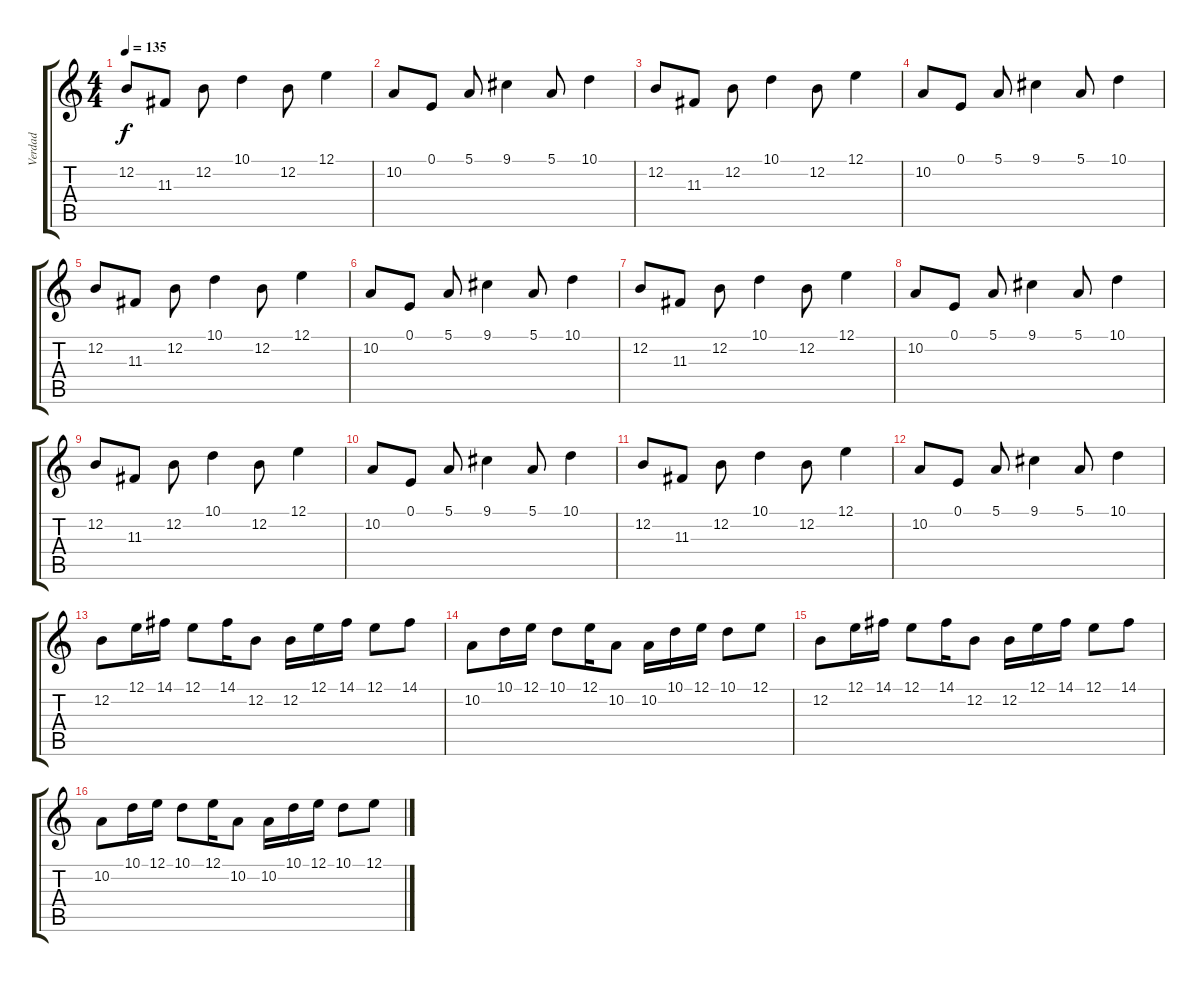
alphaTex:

\track ("Verdad" "Verdad") {instrument lead1square}
\staff {score tabs}
\tuning (E4 B3 G3 D3 A2 E2) {hide}
\ts (4 4)
\tempo 135
\clef g2
\ks c
12.2.8{dy f instrument musicbox} 11.3.8 12.2.8 10.1.4 12.2.8 12.1.4 |
10.2.8 0.1.8 5.1.8 9.1.4 5.1.8 10.1.4 |
12.2.8 11.3.8 12.2.8 10.1.4 12.2.8 12.1.4 |
10.2.8 0.1.8 5.1.8 9.1.4 5.1.8 10.1.4 |
12.2.8 11.3.8 12.2.8 10.1.4 12.2.8 12.1.4 |
10.2.8 0.1.8 5.1.8 9.1.4 5.1.8 10.1.4 |
12.2.8 11.3.8 12.2.8 10.1.4 12.2.8 12.1.4 |
10.2.8 0.1.8 5.1.8 9.1.4 5.1.8 10.1.4 |
12.2.8 11.3.8 12.2.8 10.1.4 12.2.8 12.1.4 |
10.2.8 0.1.8 5.1.8 9.1.4 5.1.8 10.1.4 |
12.2.8 11.3.8 12.2.8 10.1.4 12.2.8 12.1.4 |
10.2.8 0.1.8 5.1.8 9.1.4 5.1.8 10.1.4 |
12.2.8{instrument lead1square} 12.1.16 14.1.16 12.1.8 14.1.16 12.2.8 12.2.16 12.1.16 14.1.16 12.1.8 14.1.8 |
10.2.8 10.1.16 12.1.16 10.1.8 12.1.16 10.2.8 10.2.16 10.1.16 12.1.16 10.1.8 12.1.8 |
12.2.8 12.1.16 14.1.16 12.1.8 14.1.16 12.2.8 12.2.16 12.1.16 14.1.16 12.1.8 14.1.8 |
10.2.8 10.1.16 12.1.16 10.1.8 12.1.16 10.2.8 10.2.16 10.1.16 12.1.16 10.1.8 12.1.8
